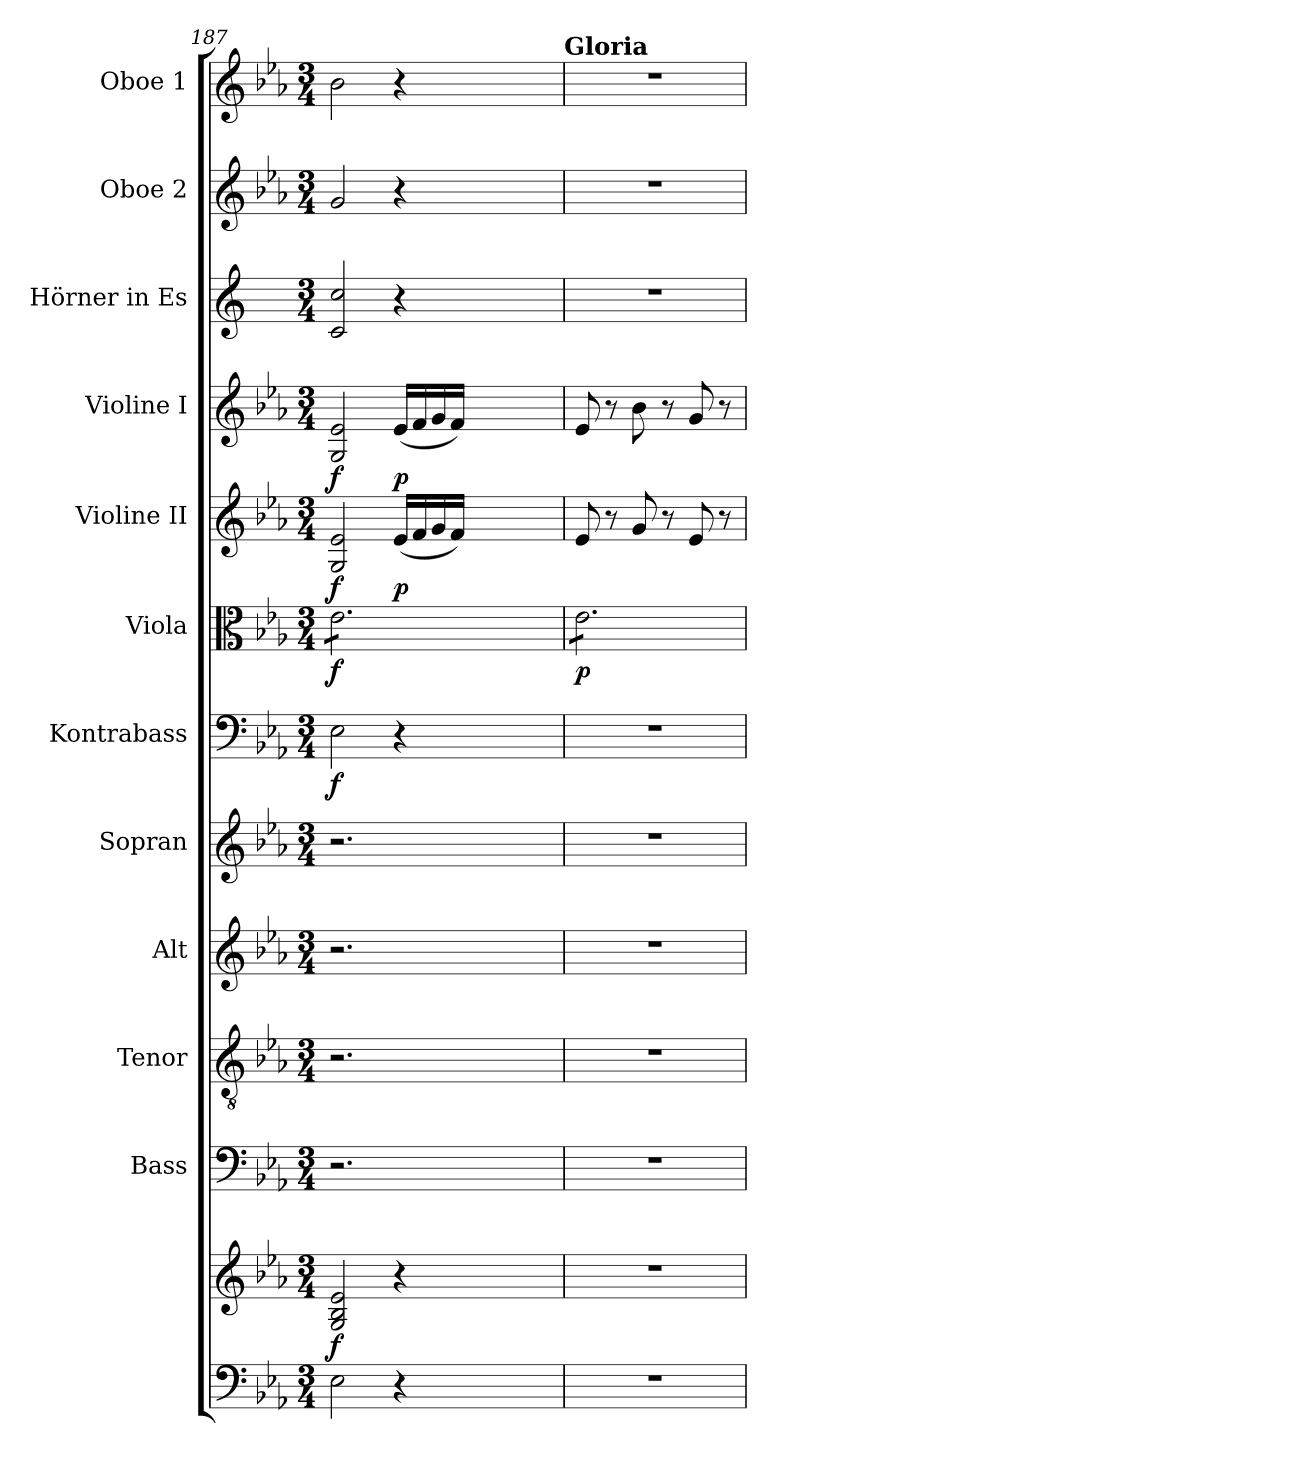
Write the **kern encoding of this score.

**kern	**kern	**dynam	**kern	**kern	**kern	**kern	**kern	**dynam	**kern	**dynam	**kern	**dynam	**kern	**dynam	**kern	**kern	**kern
*part12	*part12	*part12	*part11	*part10	*part9	*part8	*part7	*part7	*part6	*part6	*part5	*part5	*part4	*part4	*part3	*part2	*part1
*staff13	*staff12	*staff12/13	*staff11	*staff10	*staff9	*staff8	*staff7	*staff7	*staff6	*staff6	*staff5	*staff5	*staff4	*staff4	*staff3	*staff2	*staff1
*	*	*	*I"Bass	*I"Tenor	*I"Alt	*I"Sopran	*I"Kontrabass	*	*I"Viola	*	*I"Violine II	*	*I"Violine I	*	*I"Hörner in Es	*I"Oboe 2	*I"Oboe 1
*	*	*	*I'B.	*I'T.	*I'A.	*I'S.	*I'Kb.	*	*I'Vla.	*	*I'Vl. II	*	*I'Vl. I	*	*	*I'Ob. 2	*I'Ob. 1
!!LO:PB:g=z
*clefF4	*clefG2	*	*clefF4	*clefGv2	*clefG2	*clefG2	*clefF4	*	*clefC3	*	*clefG2	*	*clefG2	*	*clefG2	*clefG2	*clefG2
*	*	*	*	*	*	*	*ITrd7c12	*	*	*	*	*	*	*	*ITrd5c9	*	*
*k[b-e-a-]	*k[b-e-a-]	*	*k[b-e-a-]	*k[b-e-a-]	*k[b-e-a-]	*k[b-e-a-]	*k[b-e-a-]	*	*k[b-e-a-]	*	*k[b-e-a-]	*	*k[b-e-a-]	*	*k[b-e-a-]	*k[b-e-a-]	*k[b-e-a-]
*E-:	*E-:	*	*E-:	*E-:	*E-:	*E-:	*E-:	*	*E-:	*	*E-:	*	*E-:	*	*E-:	*E-:	*E-:
*M3/4	*M3/4	*	*M3/4	*M3/4	*M3/4	*M3/4	*M3/4	*	*M3/4	*	*M3/4	*	*M3/4	*	*M3/4	*M3/4	*M3/4
=187	=187	=187	=187	=187	=187	=187	=187	=187	=187	=187	=187	=187	=187	=187	=187	=187	=187
!	!	!LO:DY:b	!	!	!	!	!	!LO:DY:b	!	!LO:DY:b	!	!LO:DY:b	!	!LO:DY:b	!	!	!
*	*	*	*	*	*	*	*	*	*tremolo	*	*	*	*	*	*	*	*
2E-\	2G/ 2B-/ 2e-/	f	2.r	2.r	2.r	2.r	2EE-\	f	8e-\L	f	2G/ 2e-/	f	2G/ 2e-/	f	2E-/ 2e-/	2g/	2b-\
.	.	.	.	.	.	.	.	.	8e-\	.	.	.	.	.	.	.	.
.	.	.	.	.	.	.	.	.	8e-\	.	.	.	.	.	.	.	.
.	.	.	.	.	.	.	.	.	8e-\	.	.	.	.	.	.	.	.
!	!	!	!	!	!	!	!	!	!	!	!	!LO:DY:b	!	!LO:DY:b	!	!	!
4r	4r	.	.	.	.	.	4r	.	8e-\	.	(<16e-/LL	p	(<16e-/LL	p	4r	4r	4r
.	.	.	.	.	.	.	.	.	.	.	16f/	.	16f/	.	.	.	.
.	.	.	.	.	.	.	.	.	8e-\J	.	16g/	.	16g/	.	.	.	.
.	.	.	.	.	.	.	.	.	.	.	16f/JJ)	.	16f/JJ)	.	.	.	.
1ryy	1ryy	.	1ryy	1ryy	1ryy	1ryy	1ryy	.	1ryy	.	1ryy	.	1ryy	.	1ryy	1ryy	1ryy
!	!	!	!	!	!	!	!	!	!	!	!	!	!	!	!	!	!LO:TX:a:B:t=Gloria
=188	=188	=188	=188	=188	=188	=188	=188	=188	=188	=188	=188	=188	=188	=188	=188	=188	=188
!	!	!	!	!	!	!	!	!	!	!LO:DY:b	!	!	!	!	!	!	!
2.r	2.r	.	2.r	2.r	2.r	2.r	2.r	.	8e-\L	p	8e-/	.	8e-/	.	2.r	2.r	2.r
.	.	.	.	.	.	.	.	.	8e-\	.	8r	.	8r	.	.	.	.
.	.	.	.	.	.	.	.	.	8e-\	.	8g/	.	8b-\	.	.	.	.
.	.	.	.	.	.	.	.	.	8e-\	.	8r	.	8r	.	.	.	.
.	.	.	.	.	.	.	.	.	8e-\	.	8e-/	.	8g/	.	.	.	.
.	.	.	.	.	.	.	.	.	8e-\J	.	8r	.	8r	.	.	.	.
*	*	*	*	*	*	*	*	*	*Xtremolo	*	*	*	*	*	*	*	*
=	=	=	=	=	=	=	=	=	=	=	=	=	=	=	=	=	=
*-	*-	*-	*-	*-	*-	*-	*-	*-	*-	*-	*-	*-	*-	*-	*-	*-	*-
